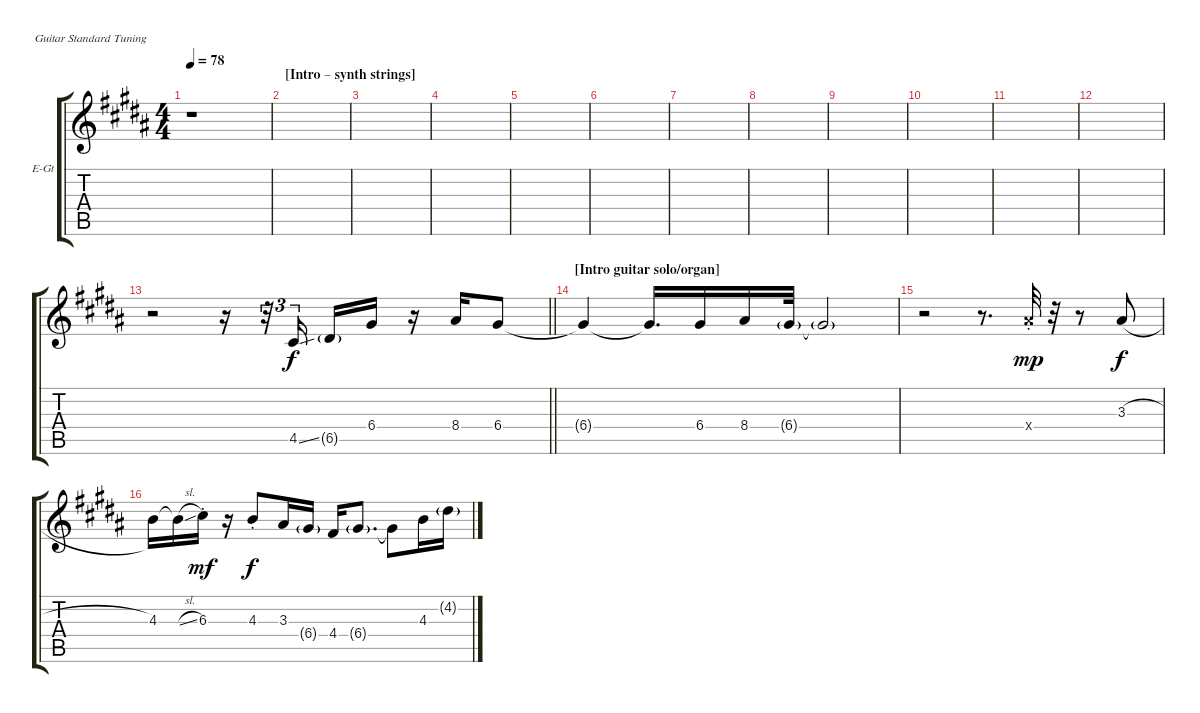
\bracketExtendMode groupsimilarinstruments
\firstSystemTrackNameOrientation horizontal
\otherSystemsTrackNameOrientation horizontal
\track ("Guitar" "E-Gt") {instrument overdrivenguitar}
\staff {score tabs}
\tuning (E4 B3 G3 D3 A2 E2)
\ts (4 4)
\beaming (8 2 2 2 2)
\tempo 78
\clef g2
\ks g#minor
r.1{dy f instrument overdrivenguitar} |
\section ("" "[Intro – synth strings]")
|
|
|
|
|
|
|
|
|
|
|
\barLineRight lightlight
r.2 r.16 r.32{tu (3 2)} 4.5{ss}.16{tu (3 2)} 6.5{g}.16 6.4.16 r.16 8.4.16 6.4.8 |
\section ("" "[Intro guitar solo/organ]")
6.4{t}.4 6.4{t}.16{d} 6.4.16 8.4.16 6.4{g}.32 6.4{g t}.2 |
r.2 r.8{d} 8.4{st x}.32{dy mp} r.32 r.8 3.3{h}.8{dy f} |
4.3.16 4.3{sl t}.16 6.3{st}.16{dy mf} r.16 4.3{st}.8{dy f} 3.3.16 6.4{g}.16 4.4.16 6.4{g}.8{d} 6.4{t}.8 4.3.16 4.2{g}.16
